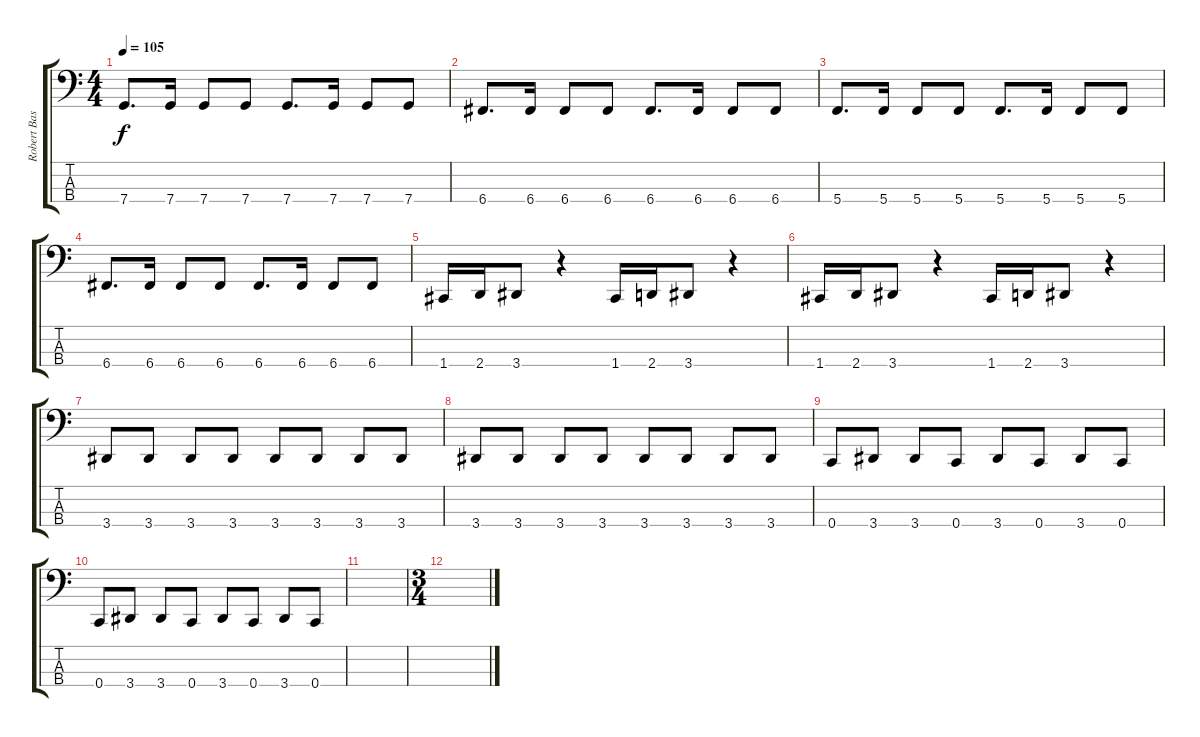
\track ("Robert Bass" "Robert Bas") {instrument electricbassfinger}
\staff {score tabs}
\tuning (F2 C2 G1 C1) {hide}
\ts (4 4)
\tempo 105
\clef f4
\ks c
7.4.8{d dy f} 7.4.16 7.4.8 7.4.8 7.4.8{d} 7.4.16 7.4.8 7.4.8 |
6.4.8{d} 6.4.16 6.4.8 6.4.8 6.4.8{d} 6.4.16 6.4.8 6.4.8 |
5.4.8{d} 5.4.16 5.4.8 5.4.8 5.4.8{d} 5.4.16 5.4.8 5.4.8 |
6.4.8{d} 6.4.16 6.4.8 6.4.8 6.4.8{d} 6.4.16 6.4.8 6.4.8 |
1.4.16 2.4.16 3.4.8 r.4 1.4.16 2.4.16 3.4.8 r.4 |
1.4.16 2.4.16 3.4.8 r.4 1.4.16 2.4.16 3.4.8 r.4 |
3.4.8 3.4.8 3.4.8 3.4.8 3.4.8 3.4.8 3.4.8 3.4.8 |
3.4.8 3.4.8 3.4.8 3.4.8 3.4.8 3.4.8 3.4.8 3.4.8 |
0.4.8 3.4.8 3.4.8 0.4.8 3.4.8 0.4.8 3.4.8 0.4.8 |
0.4.8 3.4.8 3.4.8 0.4.8 3.4.8 0.4.8 3.4.8 0.4.8 |
|
\ts (3 4)
